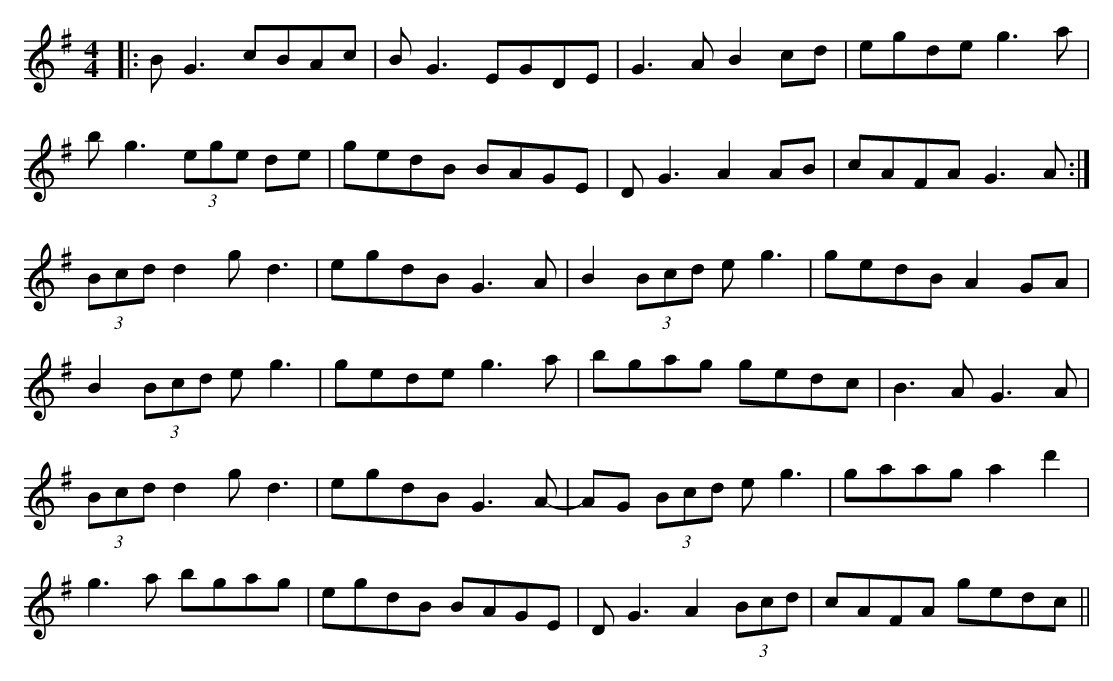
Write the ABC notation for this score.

X:1
M:4/4
K:Emin
|:B G3 cBAc|BG3 EGDE|G3A B2 cd|egde g3 a|
bg3 (3ege de|gedB BAGE|DG3 A2 AB|cAFA G3 A:|
(3Bcd d2 gd3|egdB G3 A|B2 (3Bcd eg3|gedB A2GA|
B2 (3Bcd eg3|gede g3 a|bgag gedc|B3 A G3 A|
(3Bcd d2 gd3|egdB G3 A-|AG (3Bcd eg3|gaag a2d'2|
g3a bgag|egdB BAGE|DG3 A2 (3Bcd|cAFA gedc||
